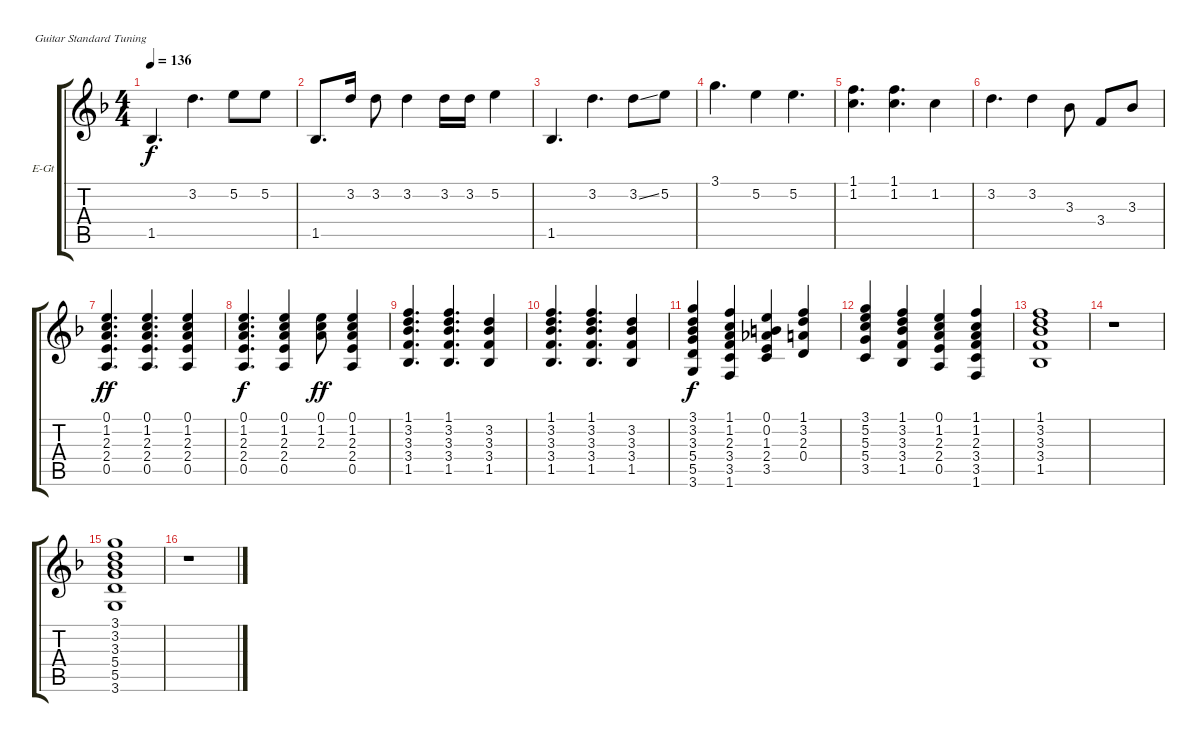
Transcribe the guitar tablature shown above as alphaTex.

\bracketExtendMode groupsimilarinstruments
\firstSystemTrackNameOrientation horizontal
\otherSystemsTrackNameOrientation horizontal
\track ("Guitar 2" "E-Gt") {instrument electricguitarclean}
\staff {score tabs}
\tuning (E4 B3 G3 D3 A2 E2)
\ts (4 4)
\tempo 136
\clef g2
\ks f
1.5.4{d dy f} 3.2.4{d} 5.2.8 5.2.8 |
1.5.8{d} 3.2.16 3.2.8 3.2.4 3.2.16 3.2.16 5.2.4 |
1.5.4{d} 3.2.4{d} 3.2{ss}.8 5.2.8 |
3.1.4{d} 5.2.4 5.2.4{d} |
(1.1 1.2).4{d} (1.1 1.2).4{d} 1.2.4 |
3.2.4{d} 3.2.4 3.3.8 3.4.8 3.3.8 |
(0.1 1.2 2.3 2.4 0.5).4{d dy ff} (0.1 1.2 2.3 2.4 0.5).4{d} (0.1 1.2 2.3 2.4 0.5).4 |
(0.1 1.2 2.3 2.4 0.5).4{d dy f} (0.1 1.2 2.3 2.4 0.5).4 (0.1 1.2 2.3).8{dy ff} (0.1 1.2 2.3 2.4 0.5).4 |
(1.1 3.2 3.3 3.4 1.5).4{d} (1.1 3.2 3.3 3.4 1.5).4{d} (3.2 3.3 3.4 1.5).4 |
(1.1 3.2 3.3 3.4 1.5).4{d} (1.1 3.2 3.3 3.4 1.5).4{d} (3.2 3.3 3.4 1.5).4 |
(3.1 3.2 3.3 5.4 5.5 3.6).4{dy f} (1.1 1.2 2.3 3.4 3.5 1.6).4 (0.1 0.2 1.3 2.4 3.5).4 (1.1 3.2 2.3 0.4).4 |
(3.1 5.2 5.3 5.4 3.5).4 (1.1 3.2 3.3 3.4 1.5).4 (0.1 1.2 2.3 2.4 0.5).4 (1.1 1.2 2.3 3.4 3.5 1.6).4 |
(1.1 3.2 3.3 3.4 1.5).1 |
r.1 |
(3.1 3.2 3.3 5.4 5.5 3.6).1 |
r.1
